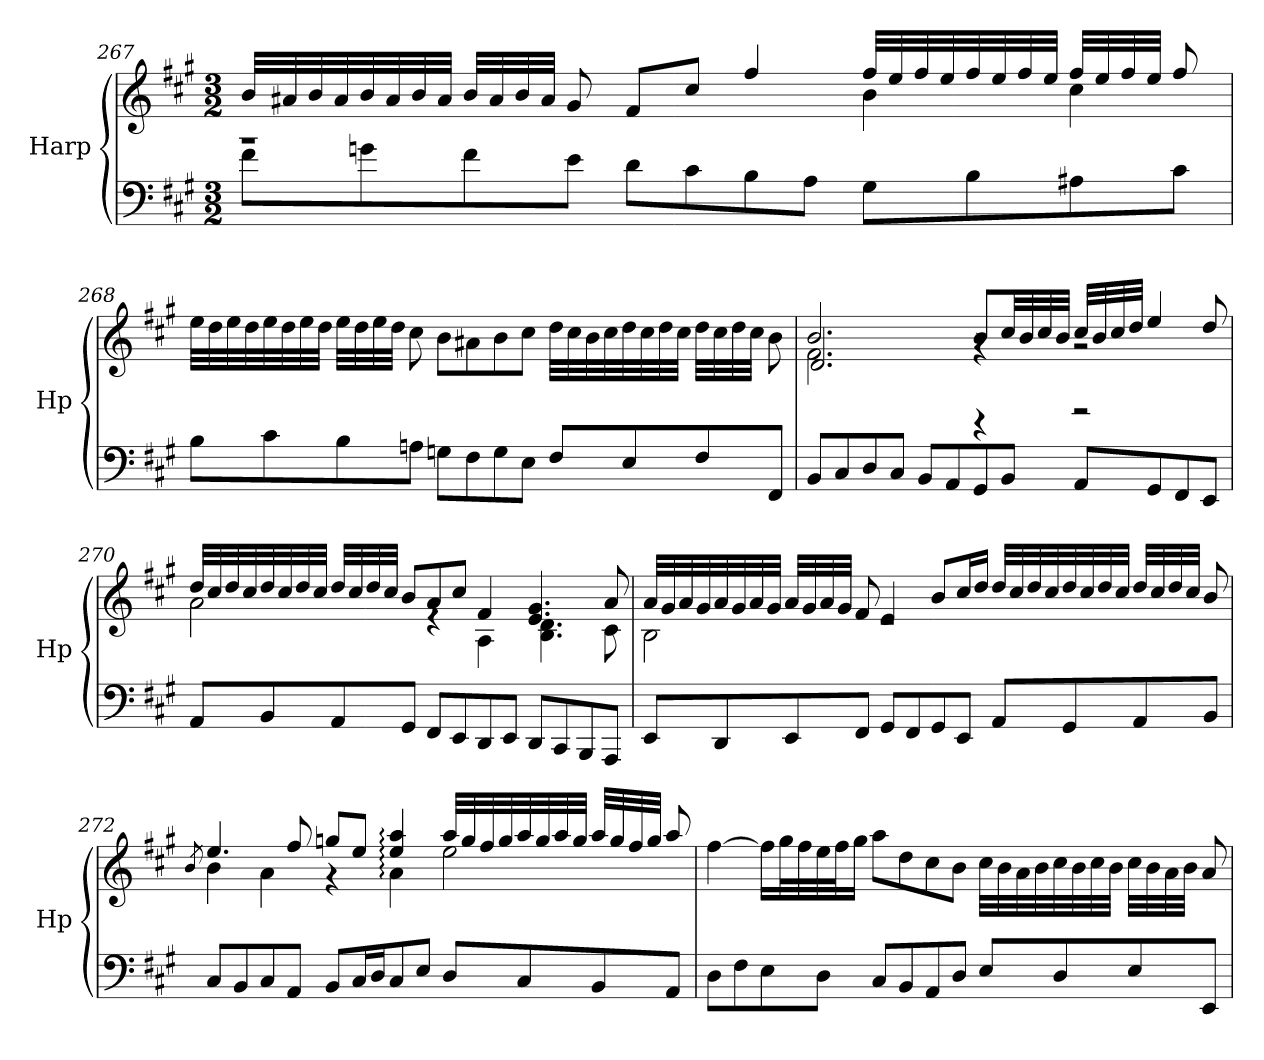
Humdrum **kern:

**kern	**kern
*part1	*part1
*staff2	*staff1
*I"Harp	*
*I'Hp	*
!!LO:LB:g=z
*clefF4	*clefG2
*k[f#c#g#]	*k[f#c#g#]
*M3/2	*M3/2
=267	=267
*	*^
8f#\L	32b/LLL	1r
.	32a#X/	.
.	32b/	.
.	32a#/	.
8gn\	32b/	.
.	32a#/	.
.	32b/	.
.	32a#/JJJ	.
8f#\	32b/LLL	.
.	32a#/	.
.	32b/	.
.	32a#/JJJ	.
8e\J	8g#/	.
8d\L	8f#/L	.
8c#\	8cc#/J	.
8B\	4ff#/	.
8A\J	.	.
8G#\L	32ff#/LLL	4b\
.	32ee/	.
.	32ff#/	.
.	32ee/	.
8B\	32ff#/	.
.	32ee/	.
.	32ff#/	.
.	32ee/JJJ	.
8A#X\	32ff#/LLL	4cc#\
.	32ee/	.
.	32ff#/	.
.	32ee/JJJ	.
8c#\J	8ff#/	.
*	*v	*v
!!LO:LB:g=z
=268	=268
8B\L	32ee\LLL
.	32dd\
.	32ee\
.	32dd\
8c#\	32ee\
.	32dd\
.	32ee\
.	32dd\JJJ
8B\	32ee\LLL
.	32dd\
.	32ee\
.	32dd\JJJ
8An\J	8cc#\
8Gn\L	8b\L
8F#\	8a#X\
8G\	8b\
8E\J	8cc#\J
8F#/L	32dd\LLL
.	32cc#\
.	32b\
.	32cc#\
8E/	32dd\
.	32cc#\
.	32dd\
.	32cc#\JJJ
8F#/	32dd\LLL
.	32cc#\
.	32dd\
.	32cc#\JJJ
8FF#/J	8b\
!!LO:LB:g=z
=269	=269
*	*^
*	*	*^
8BB/L	2.b/	2.f#\	2.d/
8C#/	.	.	.
8D/	.	.	.
8C#/J	.	.	.
8BB/L	.	.	.
8AA/	.	.	.
8GG#/	8b/L	4rg	4rGG
8BB/J	32cc#/LL	.	.
.	32b/	.	.
.	32cc#/	.	.
.	32b/JJJ	.	.
8AA/L	32cc#/LLL	2rg	2rBB
.	32b/	.	.
.	32cc#/	.	.
.	32dd/JJJ	.	.
8GG#/	4ee/	.	.
8FF#/	.	.	.
8EE/J	8dd/	.	.
*	*	*v	*v
=270	=270	=270
8AA/L	32dd/LLL	2a\
.	32cc#/	.
.	32dd/	.
.	32cc#/	.
8BB/	32dd/	.
.	32cc#/	.
.	32dd/	.
.	32cc#/JJJ	.
8AA/	32dd/LLL	.
.	32cc#/	.
.	32dd/	.
.	32cc#/JJJ	.
8GG#/J	8b/L	.
8FF#/L	8a/	4re
8EE/	8cc#/J	.
8DD/	4f#/	4A\
8EE/J	.	.
8DD/L	4.e/ 4.g#/	4.B\ 4.d\
8CC#/	.	.
8BBB/	.	.
8AAA/J	8a/	8c#\
!!LO:PB:g=z	!!
=271	=271	=271
8EE/L	32a/LLL	2B\
.	32g#/	.
.	32a/	.
.	32g#/	.
8DD/	32a/	.
.	32g#/	.
.	32a/	.
.	32g#/JJJ	.
8EE/	32a/LLL	.
.	32g#/	.
.	32a/	.
.	32g#/JJJ	.
8FF#/J	8f#/	.
8GG#/L	4e/	1re
8FF#/	.	.
8GG#/	8b/L	.
8EE/J	16cc#/L	.
.	16dd/JJ	.
8AA/L	32dd/LLL	.
.	32cc#/	.
.	32dd/	.
.	32cc#/	.
8GG#/	32dd/	.
.	32cc#/	.
.	32dd/	.
.	32cc#/JJJ	.
8AA/	32dd/LLL	.
.	32cc#/	.
.	32dd/	.
.	32cc#/JJJ	.
8BB/J	8b/	.
!!LO:LB:g=z	!!
=272	=272	=272
.	.	8qb/
8C#/L	4.ee/	4b\
8BB/	.	.
8C#/	.	4a\
8AA/J	8ff#/	.
8BB/L	8ggn/L	4r
16C#/L	8ee/J	.
16D/J	.	.
8C#/	4ee/: 4aa/:	4a:\
8E/J	.	.
8D/L	32aa/LLL	2ee\
.	32gg/	.
.	32ff#/	.
.	32gg/	.
8C#/	32aa/	.
.	32gg/	.
.	32aa/	.
.	32gg/JJJ	.
8BB/	32aa/LLL	.
.	32gg/	.
.	32ff#/	.
.	32gg/JJJ	.
8AA/J	8aa/	.
*	*v	*v
!!LO:LB:g=z
=273	=273
8D\L	[4ff#\
8F#\	.
8E\	16ff#\LL]
.	32gg#\L
.	32ff#\
8D\J	32ee\
.	32ff#\J
.	16gg#\JJ
8C#/L	8aa\L
8BB/	8dd\
8AA/	8cc#\
8D/J	8b\J
8E/L	32cc#\LLL
.	32b\
.	32a\
.	32b\
8D/	32cc#\
.	32b\
.	32cc#\
.	32b\JJJ
8E/	32cc#\LLL
.	32b\
.	32a\
.	32b\JJJ
8EE/J	8a/
=	=
*-	*-
